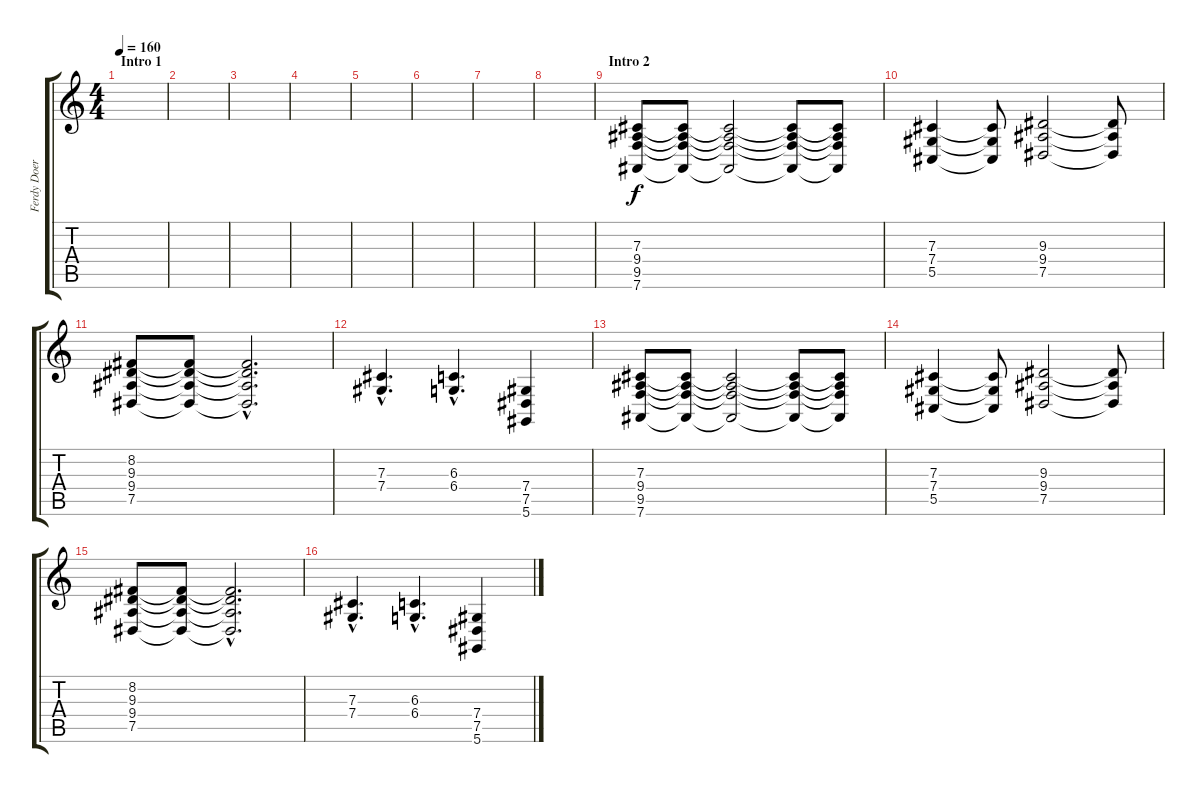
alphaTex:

\track ("Ferdy Doernberg - Keyboards" "Ferdy Doer") {instrument stringensemble1}
\staff {score tabs}
\tuning (Eb4 Bb3 Gb3 Db3 Ab2 Eb2) {hide}
\ts (4 4)
\section ("" "Intro 1")
\tempo 160
\clef g2
\ks c
|
|
|
|
|
|
|
|
\section ("" "Intro 2")
(7.3 9.4 9.5 7.6).8 (7.3{t} 9.4{t} 9.5{t} 7.6{t}).8 (7.3{t} 9.4{t} 9.5{t} 7.6{t}).2 (7.3{t} 9.4{t} 9.5{t} 7.6{t}).8 (7.3{t} 9.4{t} 9.5{t} 7.6{t}).8 |
(7.3 7.4 5.5).4 (7.3{t} 7.4{t} 5.5{t}).8 (9.3 9.4 7.5).2 (9.3{t} 9.4{t} 7.5{t}).8 |
(8.2 9.3 9.4 7.5).8 (8.2{t} 9.3{t} 9.4{t} 7.5{t}).8 (8.2{hac t} 9.3{hac t} 9.4{hac t} 7.5{hac t}).2{d} |
(7.3{hac} 7.4{hac}).4{d} (6.3{hac} 6.4{hac}).4{d} (7.4 7.5 5.6).4 |
(7.3 9.4 9.5 7.6).8 (7.3{t} 9.4{t} 9.5{t} 7.6{t}).8 (7.3{t} 9.4{t} 9.5{t} 7.6{t}).2 (7.3{t} 9.4{t} 9.5{t} 7.6{t}).8 (7.3{t} 9.4{t} 9.5{t} 7.6{t}).8 |
(7.3 7.4 5.5).4 (7.3{t} 7.4{t} 5.5{t}).8 (9.3 9.4 7.5).2 (9.3{t} 9.4{t} 7.5{t}).8 |
(8.2 9.3 9.4 7.5).8 (8.2{t} 9.3{t} 9.4{t} 7.5{t}).8 (8.2{hac t} 9.3{hac t} 9.4{hac t} 7.5{hac t}).2{d} |
(7.3{hac} 7.4{hac}).4{d} (6.3{hac} 6.4{hac}).4{d} (7.4 7.5 5.6).4
